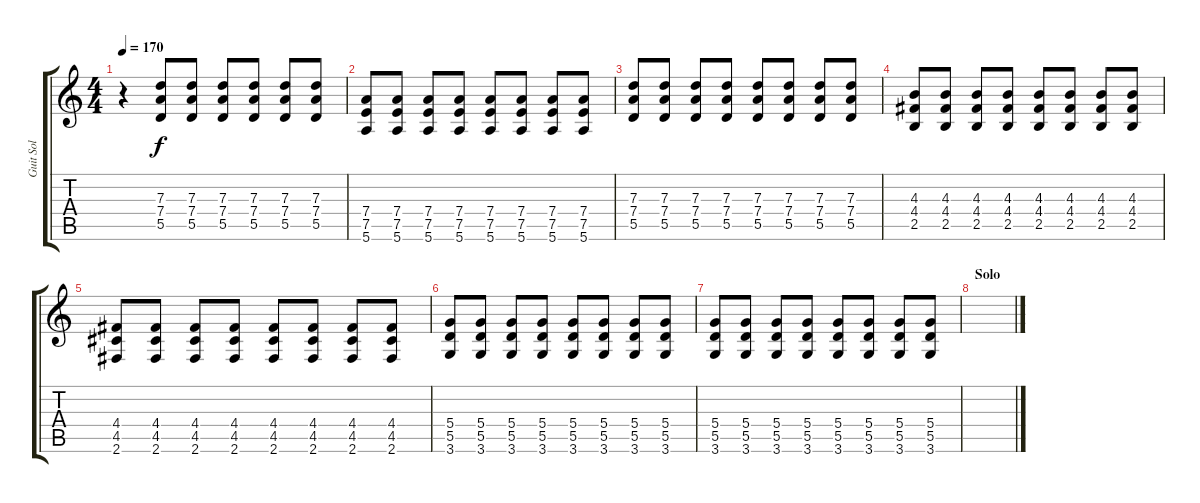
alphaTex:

\track ("Guit Sol" "Guit Sol") {instrument overdrivenguitar}
\staff {score tabs}
\tuning (E4 B3 G3 D3 A2 E2) {hide}
\ts (4 4)
\tempo 170
\clef g2
\ks c
r.4{dy f} (7.3 7.4 5.5).8 (7.3 7.4 5.5).8 (7.3 7.4 5.5).8 (7.3 7.4 5.5).8 (7.3 7.4 5.5).8 (7.3 7.4 5.5).8 |
(7.4 7.5 5.6).8 (7.4 7.5 5.6).8 (7.4 7.5 5.6).8 (7.4 7.5 5.6).8 (7.4 7.5 5.6).8 (7.4 7.5 5.6).8 (7.4 7.5 5.6).8 (7.4 7.5 5.6).8 |
(7.3 7.4 5.5).8 (7.3 7.4 5.5).8 (7.3 7.4 5.5).8 (7.3 7.4 5.5).8 (7.3 7.4 5.5).8 (7.3 7.4 5.5).8 (7.3 7.4 5.5).8 (7.3 7.4 5.5).8 |
(4.3 4.4 2.5).8 (4.3 4.4 2.5).8 (4.3 4.4 2.5).8 (4.3 4.4 2.5).8 (4.3 4.4 2.5).8 (4.3 4.4 2.5).8 (4.3 4.4 2.5).8 (4.3 4.4 2.5).8 |
(4.4 4.5 2.6).8 (4.4 4.5 2.6).8 (4.4 4.5 2.6).8 (4.4 4.5 2.6).8 (4.4 4.5 2.6).8 (4.4 4.5 2.6).8 (4.4 4.5 2.6).8 (4.4 4.5 2.6).8 |
(5.4 5.5 3.6).8 (5.4 5.5 3.6).8 (5.4 5.5 3.6).8 (5.4 5.5 3.6).8 (5.4 5.5 3.6).8 (5.4 5.5 3.6).8 (5.4 5.5 3.6).8 (5.4 5.5 3.6).8 |
(5.4 5.5 3.6).8 (5.4 5.5 3.6).8 (5.4 5.5 3.6).8 (5.4 5.5 3.6).8 (5.4 5.5 3.6).8 (5.4 5.5 3.6).8 (5.4 5.5 3.6).8 (5.4 5.5 3.6).8 |
\section ("" "Solo")
